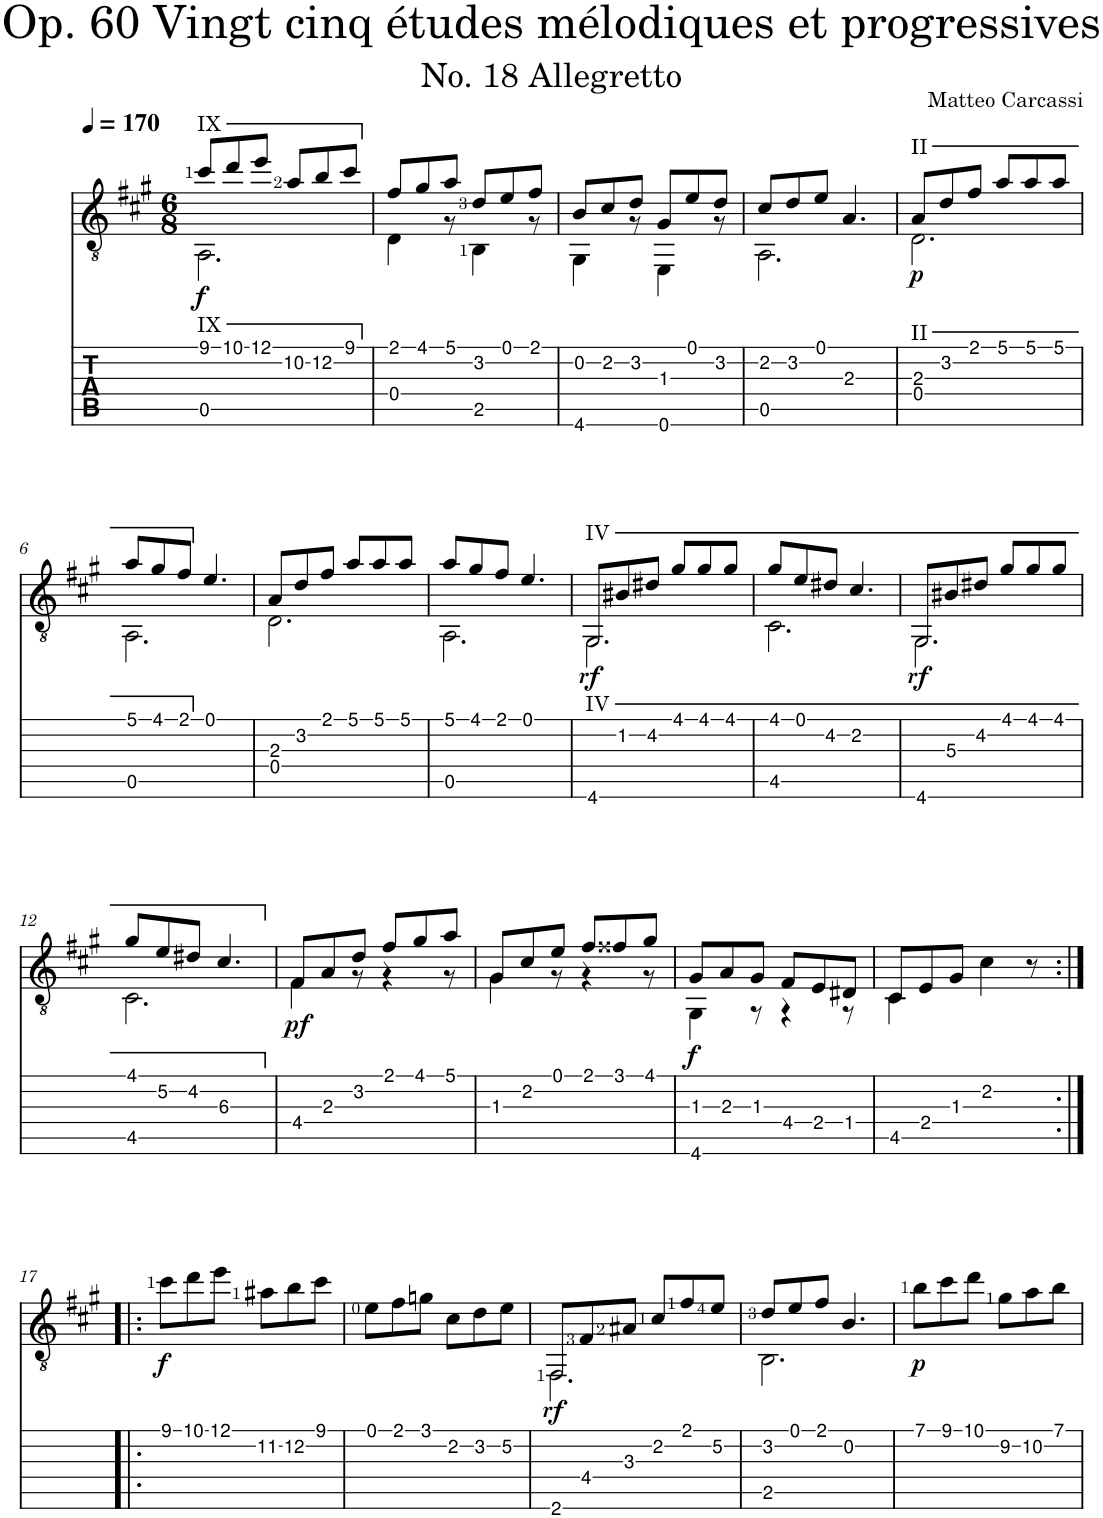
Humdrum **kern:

**kern	**kern	**dynam
*part1	*part1	*part1
*staff2	*staff1	*staff1/2
*I"Classical Guitar	*	*
*I'Guit.	*	*
*stria6	*	*
*	*clefGv2	*
*k[f#c#g#]	*k[f#c#g#]	*
*A:	*A:	*
*M6/8	*M6/8	*
*MM170	*MM170	*
=1	=1	=1
*^	*^	*
!	!	!LO:TX:a:t=IX	!	!
!LO:TX:a:t=IX	!	!	!	!
!	!	!	!	!LO:DY:b
8cc#L	2.AA	8cc#/L	2.AA\	f
8dd	.	8dd/	.	.
8eeJ	.	8ee/J	.	.
8aL	.	8a/L	.	.
8b	.	8b/	.	.
8cc#J	.	8cc#/J	.	.
=2	=2	=2	=2	=2
8f#L	4D	8f#/L	4D\	.
8g#	.	8g#/	.	.
8aJ	8r	8a/J	8r	.
8dL	4BB	8d/L	4BB\	.
8e	.	8e/	.	.
8f#J	8r	8f#/J	8r	.
=3	=3	=3	=3	=3
8BL	4GG#	8B/L	4GG#\	.
8c#	.	8c#/	.	.
8dJ	8r	8d/J	8r	.
8G#L	4EE	8G#/L	4EE\	.
8e	.	8e/	.	.
8dJ	8r	8d/J	8r	.
=4	=4	=4	=4	=4
8c#L	2.AA	8c#/L	2.AA\	.
8d	.	8d/	.	.
8eJ	.	8e/J	.	.
4.A	.	4.A/	.	.
=5	=5	=5	=5	=5
!	!	!LO:TX:a:t=II	!	!
!LO:TX:a:t=II	!	!	!	!
!	!	!	!	!LO:DY:b
8AL	2.D	8A/L	2.D\	p
8d	.	8d/	.	.
8f#J	.	8f#/J	.	.
8aL	.	8a/L	.	.
8a	.	8a/	.	.
8aJ	.	8a/J	.	.
!!LO:LB:g=z	!!
=6	=6	=6	=6	=6
8aL	2.AA	8a/L	2.AA\	.
8g#	.	8g#/	.	.
8f#J	.	8f#/J	.	.
4.e	.	4.e/	.	.
=7	=7	=7	=7	=7
8AL	2.D	8A/L	2.D\	.
8d	.	8d/	.	.
8f#J	.	8f#/J	.	.
8aL	.	8a/L	.	.
8a	.	8a/	.	.
8aJ	.	8a/J	.	.
=8	=8	=8	=8	=8
8aL	2.AA	8a/L	2.AA\	.
8g#	.	8g#/	.	.
8f#J	.	8f#/J	.	.
4.e	.	4.e/	.	.
=9	=9	=9	=9	=9
!	!	!LO:TX:a:t=IV	!	!
!LO:TX:a:t=IV	!	!	!	!
!	!	!	!	!LO:DY:b
8GG#L	2.GG#	8GG#/L	2.GG#\	rf
8B#X	.	8B#X/	.	.
8d#XJ	.	8d#X/J	.	.
8g#L	.	8g#/L	.	.
8g#	.	8g#/	.	.
8g#J	.	8g#/J	.	.
=10	=10	=10	=10	=10
8g#L	2.C#	8g#/L	2.C#\	.
8e	.	8e/	.	.
8d#XJ	.	8d#X/J	.	.
4.c#	.	4.c#/	.	.
=11	=11	=11	=11	=11
!	!	!	!	!LO:DY:b
8GG#L	2.GG#	8GG#/L	2.GG#\	rf
8B#X	.	8B#X/	.	.
8d#XJ	.	8d#X/J	.	.
8g#L	.	8g#/L	.	.
8g#	.	8g#/	.	.
8g#J	.	8g#/J	.	.
!!LO:LB:g=z	!!
=12	=12	=12	=12	=12
8g#L	2.C#	8g#/L	2.C#\	.
8e	.	8e/	.	.
8d#XJ	.	8d#X/J	.	.
4.c#	.	4.c#/	.	.
=13	=13	=13	=13	=13
!	!	!	!	!LO:DY:b
8F#L	4F#	8F#/L	4F#\	other-dynamics
8A	.	8A/	.	.
8dJ	8r	8d/J	8r	.
8f#L	4r	8f#/L	4r	.
8g#	.	8g#/	.	.
8aJ	8r	8a/J	8r	.
=14	=14	=14	=14	=14
8G#L	4G#	8G#/L	4G#\	.
8c#	.	8c#/	.	.
8eJ	8r	8e/J	8r	.
8f#L	4r	8f#/L	4r	.
8f##X	.	8f##X/	.	.
8g#J	8r	8g#/J	8r	.
=15	=15	=15	=15	=15
!	!	!	!	!LO:DY:b
8G#L	4GG#	8G#/L	4GG#\	f
8A	.	8A/	.	.
8G#J	8r	8G#/J	8r	.
8F#L	4r	8F#/L	4r	.
8E	.	8E/	.	.
8D#XJ	8r	8D#X/J	8r	.
=16	=16	=16	=16	=16
8C#L	4C#	8C#/L	4C#\	.
8E	.	8E/	.	.
8G#J	4r	8G#/J	4ryy	.
4c#	.	4c#\	.	.
.	4r	.	4ryy	.
8r	.	8r	.	.
*v	*v	*	*	*
*	*v	*v	*
!!LO:LB:g=z
=17:|!|:	=17:|!|:	=17:|!|:
!	!	!LO:DY:b
8cc#L	8cc#\L	f
8dd	8dd\	.
8eeJ	8ee\J	.
8a#XL	8a#X\L	.
8b	8b\	.
8cc#J	8cc#\J	.
=18	=18	=18
8eL	8e\L	.
8f#	8f#\	.
8gnJ	8gn\J	.
8c#L	8c#\L	.
8d	8d\	.
8eJ	8e\J	.
=19	=19	=19
*^	*^	*
!	!	!	!	!LO:DY:b
8FF#L	2.FF#	8FF#/L	2.FF#\	rf
8F#	.	8F#/	.	.
8A#XJ	.	8A#X/J	.	.
8c#L	.	8c#/L	.	.
8f#	.	8f#/	.	.
8eJ	.	8e/J	.	.
=20	=20	=20	=20	=20
8dL	2.BB	8d/L	2.BB\	.
8e	.	8e/	.	.
8f#J	.	8f#/J	.	.
4.B	.	4.B/	.	.
*v	*v	*	*	*
*	*v	*v	*
=21	=21	=21
!	!	!LO:DY:b
8bL	8b\L	p
8cc#	8cc#\	.
8ddJ	8dd\J	.
8g#L	8g#\L	.
8a	8a\	.
8bJ	8b\J	.
=	=	=
*-	*-	*-
